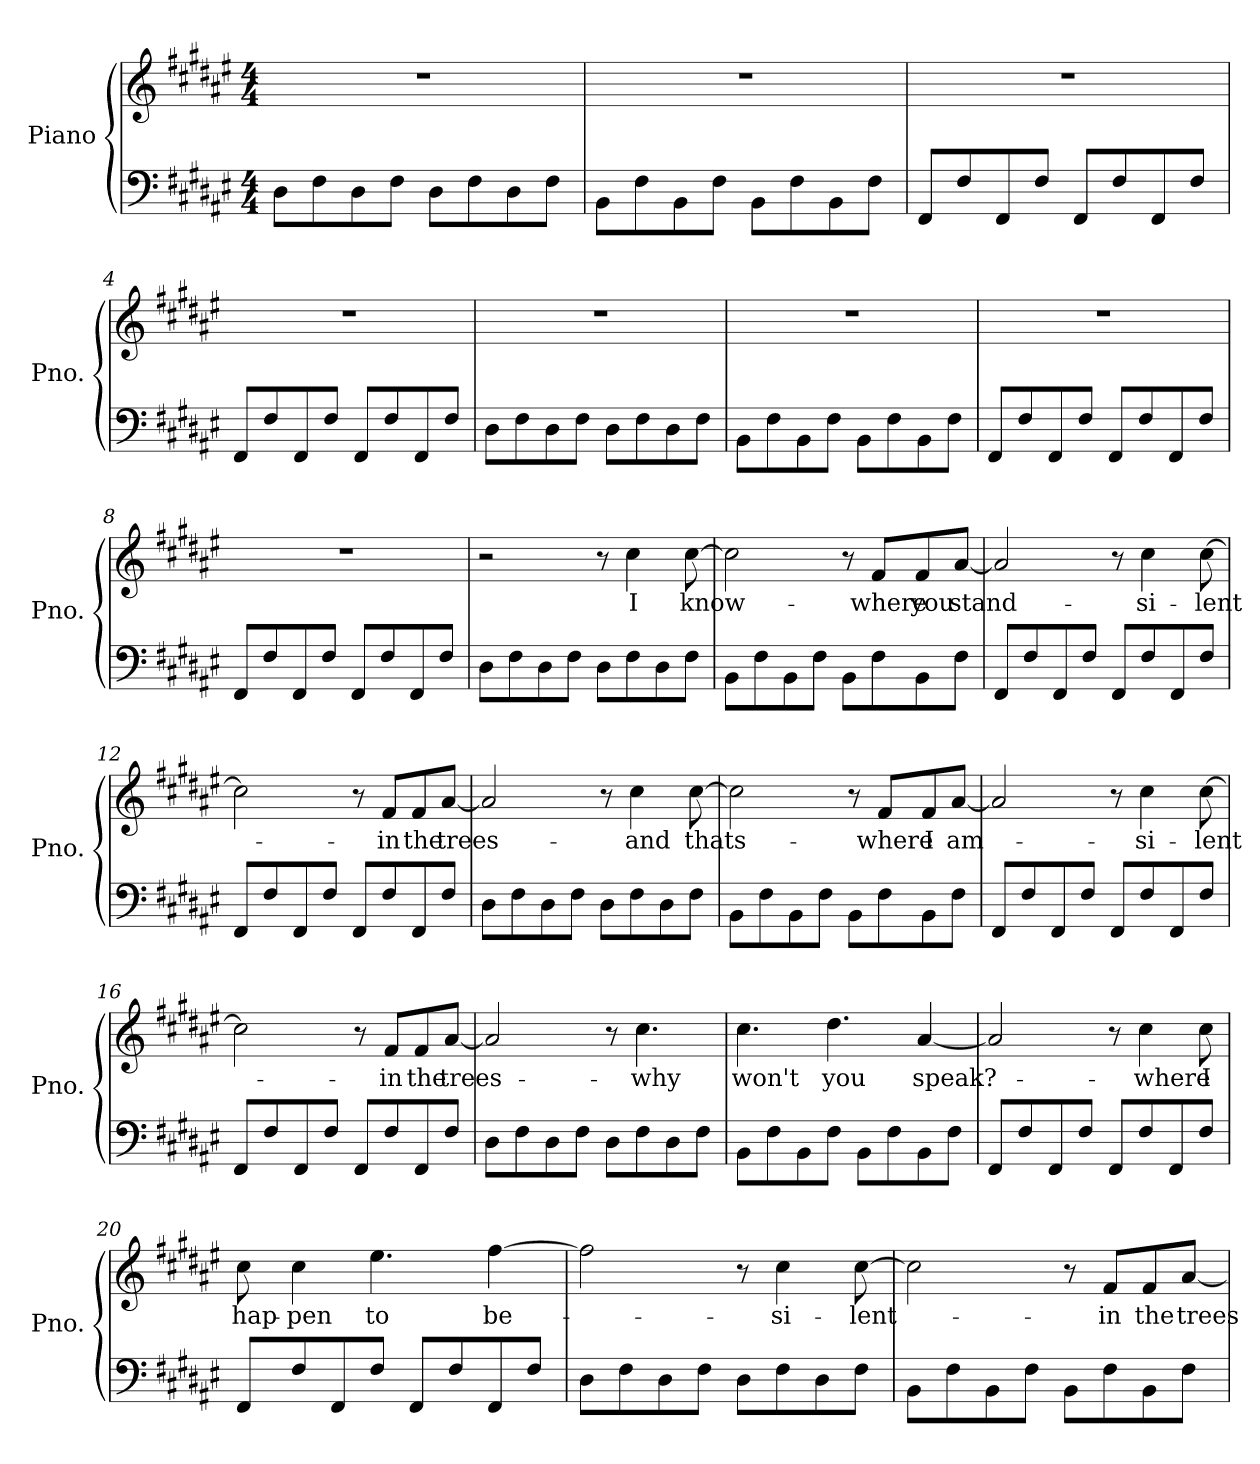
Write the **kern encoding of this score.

**kern	**kern	**text
*part1	*part1	*part1
*staff2	*staff1	*staff1
*I"Piano	*	*
*I'Pno.	*	*
*clefF4	*clefG2	*
*k[f#c#g#d#a#e#]	*k[f#c#g#d#a#e#]	*
*M4/4	*M4/4	*
=1	=1	=1
8D#\L	1r	.
8F#\	.	.
8D#\	.	.
8F#\J	.	.
8D#\L	.	.
8F#\	.	.
8D#\	.	.
8F#\J	.	.
=2	=2	=2
8BB\L	1r	.
8F#\	.	.
8BB\	.	.
8F#\J	.	.
8BB\L	.	.
8F#\	.	.
8BB\	.	.
8F#\J	.	.
=3	=3	=3
8FF#/L	1r	.
8F#/	.	.
8FF#/	.	.
8F#/J	.	.
8FF#/L	.	.
8F#/	.	.
8FF#/	.	.
8F#/J	.	.
=4	=4	=4
8FF#/L	1r	.
8F#/	.	.
8FF#/	.	.
8F#/J	.	.
8FF#/L	.	.
8F#/	.	.
8FF#/	.	.
8F#/J	.	.
=5	=5	=5
8D#\L	1r	.
8F#\	.	.
8D#\	.	.
8F#\J	.	.
8D#\L	.	.
8F#\	.	.
8D#\	.	.
8F#\J	.	.
=6	=6	=6
8BB\L	1r	.
8F#\	.	.
8BB\	.	.
8F#\J	.	.
8BB\L	.	.
8F#\	.	.
8BB\	.	.
8F#\J	.	.
!!LO:LB:g=z
=7	=7	=7
8FF#/L	1r	.
8F#/	.	.
8FF#/	.	.
8F#/J	.	.
8FF#/L	.	.
8F#/	.	.
8FF#/	.	.
8F#/J	.	.
=8	=8	=8
8FF#/L	1r	.
8F#/	.	.
8FF#/	.	.
8F#/J	.	.
8FF#/L	.	.
8F#/	.	.
8FF#/	.	.
8F#/J	.	.
=9	=9	=9
8D#\L	2r	.
8F#\	.	.
8D#\	.	.
8F#\J	.	.
8D#\L	8r	.
8F#\	4cc#\	I
8D#\	.	.
8F#\J	[8cc#\	know-
=10	=10	=10
8BB\L	2cc#\]	.
8F#\	.	.
8BB\	.	.
8F#\J	.	.
8BB\L	8r	.
8F#\	8f#/L	-where
8BB\	8f#/	you
8F#\J	[8a#/J	stand-
=11	=11	=11
8FF#/L	2a#/]	.
8F#/	.	.
8FF#/	.	.
8F#/J	.	.
8FF#/L	8r	.
8F#/	4cc#\	-si-
8FF#/	.	.
8F#/J	[8cc#\	-lent-
!!LO:LB:g=z
=12	=12	=12
8FF#/L	2cc#\]	.
8F#/	.	.
8FF#/	.	.
8F#/J	.	.
8FF#/L	8r	.
8F#/	8f#/L	-in
8FF#/	8f#/	the
8F#/J	[8a#/J	trees-
=13	=13	=13
8D#\L	2a#/]	.
8F#\	.	.
8D#\	.	.
8F#\J	.	.
8D#\L	8r	.
8F#\	4cc#\	-and
8D#\	.	.
8F#\J	[8cc#\	thats-
=14	=14	=14
8BB\L	2cc#\]	.
8F#\	.	.
8BB\	.	.
8F#\J	.	.
8BB\L	8r	.
8F#\	8f#/L	-where
8BB\	8f#/	I
8F#\J	[8a#/J	am-
=15	=15	=15
8FF#/L	2a#/]	.
8F#/	.	.
8FF#/	.	.
8F#/J	.	.
8FF#/L	8r	.
8F#/	4cc#\	-si-
8FF#/	.	.
8F#/J	[8cc#\	-lent-
=16	=16	=16
8FF#/L	2cc#\]	.
8F#/	.	.
8FF#/	.	.
8F#/J	.	.
8FF#/L	8r	.
8F#/	8f#/L	-in
8FF#/	8f#/	the
8F#/J	[8a#/J	trees-
!!LO:LB:g=z
=17	=17	=17
8D#\L	2a#/]	.
8F#\	.	.
8D#\	.	.
8F#\J	.	.
8D#\L	8r	.
8F#\	4.cc#\	-why
8D#\	.	.
8F#\J	.	.
=18	=18	=18
8BB\L	4.cc#\	won't
8F#\	.	.
8BB\	.	.
8F#\J	4.dd#\	you
8BB\L	.	.
8F#\	.	.
8BB\	[4a#/	speak?-
8F#\J	.	.
=19	=19	=19
8FF#/L	2a#/]	.
8F#/	.	.
8FF#/	.	.
8F#/J	.	.
8FF#/L	8r	.
8F#/	4cc#\	-where
8FF#/	.	.
8F#/J	8cc#\	I
=20	=20	=20
8FF#/L	8cc#\	hap-
8F#/	4cc#\	-pen
8FF#/	.	.
8F#/J	4.ee#\	to
8FF#/L	.	.
8F#/	.	.
8FF#/	[4ff#\	be-
8F#/J	.	.
=21	=21	=21
8D#\L	2ff#\]	.
8F#\	.	.
8D#\	.	.
8F#\J	.	.
8D#\L	8r	.
8F#\	4cc#\	-si-
8D#\	.	.
8F#\J	[8cc#\	-lent-
!!LO:LB:g=z
=22	=22	=22
8BB\L	2cc#\]	.
8F#\	.	.
8BB\	.	.
8F#\J	.	.
8BB\L	8r	.
8F#\	8f#/L	-in
8BB\	8f#/	the
8F#\J	[8a#/J	trees-
=	=	=
*-	*-	*-
